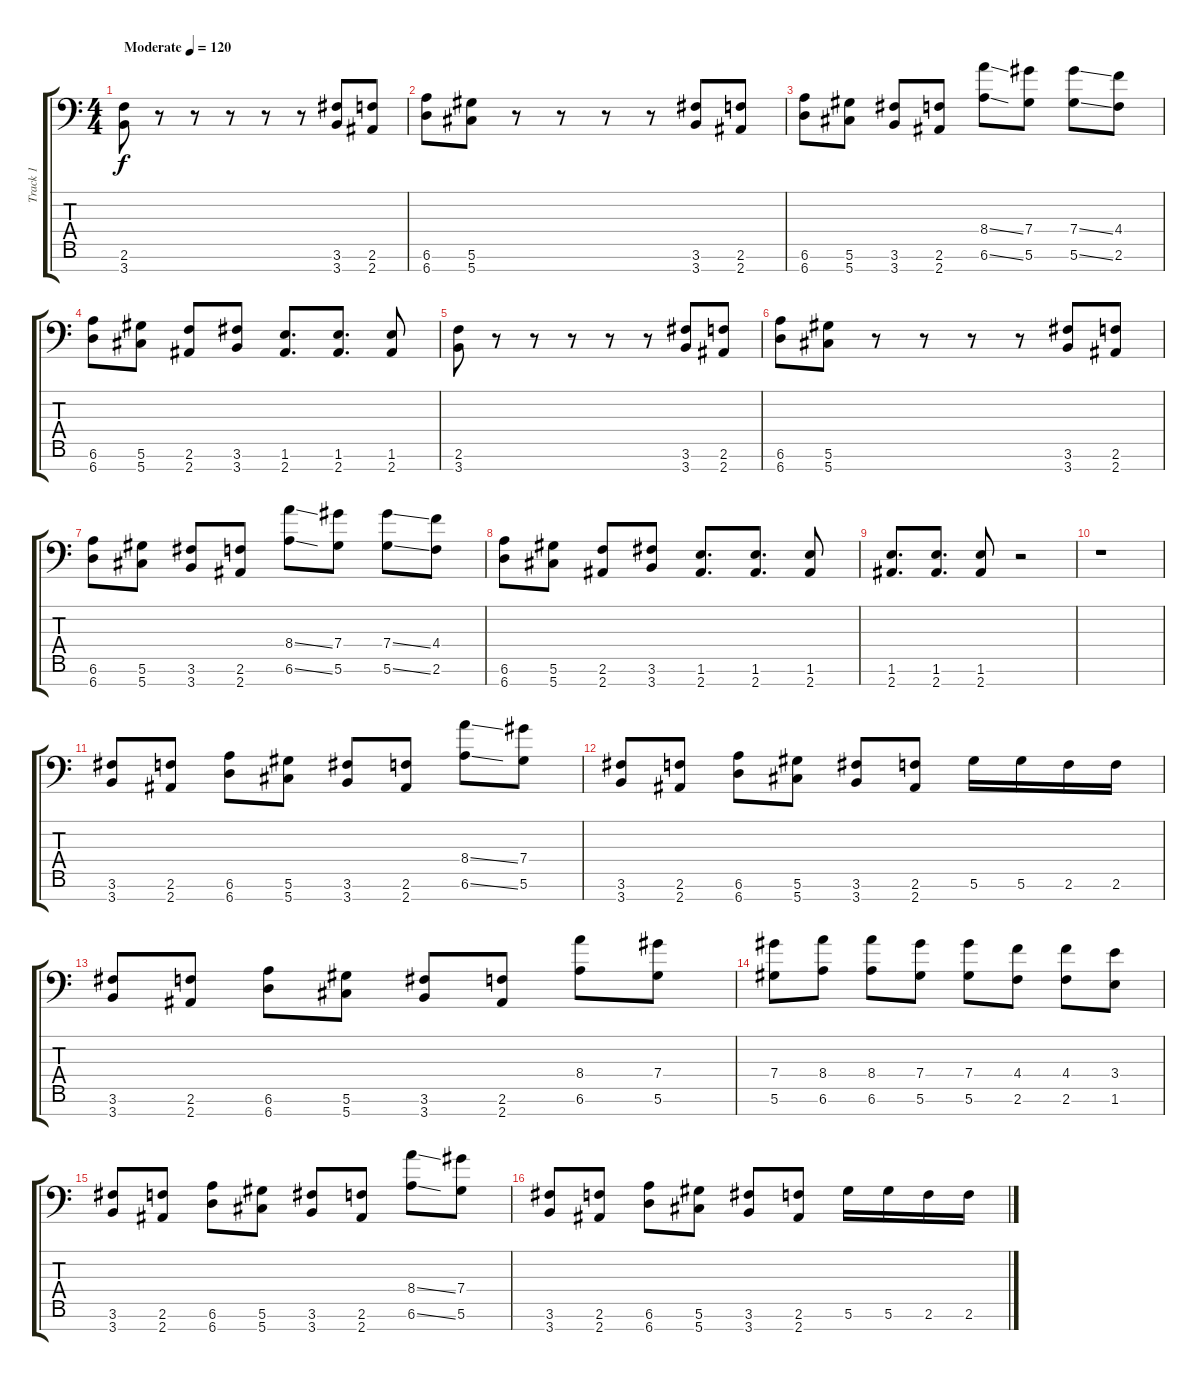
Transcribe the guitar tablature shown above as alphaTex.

\track ("Track 1" "Track 1") {instrument distortionguitar}
\staff {score tabs}
\tuning (Eb4 Bb3 F3 Db3 Ab2 Eb2 Ab1) {hide}
\ts (4 4)
\tempo (120 "Moderate")
\clef f4
\ks c
(2.6 3.7).8{dy f instrument distortionguitar} r.8 r.8 r.8 r.8 r.8 (3.6 3.7).8 (2.6 2.7).8 |
(6.6 6.7).8 (5.6 5.7).8 r.8 r.8 r.8 r.8 (3.6 3.7).8 (2.6 2.7).8 |
(6.6 6.7).8 (5.6 5.7).8 (3.6 3.7).8 (2.6 2.7).8 (8.4{ss} 6.6{ss}).8 (7.4 5.6).8 (7.4{ss} 5.6{ss}).8 (4.4 2.6).8 |
(6.6 6.7).8 (5.6 5.7).8 (2.6 2.7).8 (3.6 3.7).8 (1.6 2.7).8{d} (1.6 2.7).8{d} (1.6 2.7).8 |
(2.6 3.7).8 r.8 r.8 r.8 r.8 r.8 (3.6 3.7).8 (2.6 2.7).8 |
(6.6 6.7).8 (5.6 5.7).8 r.8 r.8 r.8 r.8 (3.6 3.7).8 (2.6 2.7).8 |
(6.6 6.7).8 (5.6 5.7).8 (3.6 3.7).8 (2.6 2.7).8 (8.4{ss} 6.6{ss}).8 (7.4 5.6).8 (7.4{ss} 5.6{ss}).8 (4.4 2.6).8 |
(6.6 6.7).8 (5.6 5.7).8 (2.6 2.7).8 (3.6 3.7).8 (1.6 2.7).8{d} (1.6 2.7).8{d} (1.6 2.7).8 |
(1.6 2.7).8{d} (1.6 2.7).8{d} (1.6 2.7).8 r.2 |
r.1 |
(3.6 3.7).8 (2.6 2.7).8 (6.6 6.7).8 (5.6 5.7).8 (3.6 3.7).8 (2.6 2.7).8 (8.4{ss} 6.6{ss}).8 (7.4 5.6).8 |
(3.6 3.7).8 (2.6 2.7).8 (6.6 6.7).8 (5.6 5.7).8 (3.6 3.7).8 (2.6 2.7).8 5.6.16 5.6.16 2.6.16 2.6.16 |
(3.6 3.7).8 (2.6 2.7).8 (6.6 6.7).8 (5.6 5.7).8 (3.6 3.7).8 (2.6 2.7).8 (8.4 6.6).8 (7.4 5.6).8 |
(7.4 5.6).8 (8.4 6.6).8 (8.4 6.6).8 (7.4 5.6).8 (7.4 5.6).8 (4.4 2.6).8 (4.4 2.6).8 (3.4 1.6).8 |
(3.6 3.7).8 (2.6 2.7).8 (6.6 6.7).8 (5.6 5.7).8 (3.6 3.7).8 (2.6 2.7).8 (8.4{ss} 6.6{ss}).8 (7.4 5.6).8 |
(3.6 3.7).8 (2.6 2.7).8 (6.6 6.7).8 (5.6 5.7).8 (3.6 3.7).8 (2.6 2.7).8 5.6.16 5.6.16 2.6.16 2.6.16
